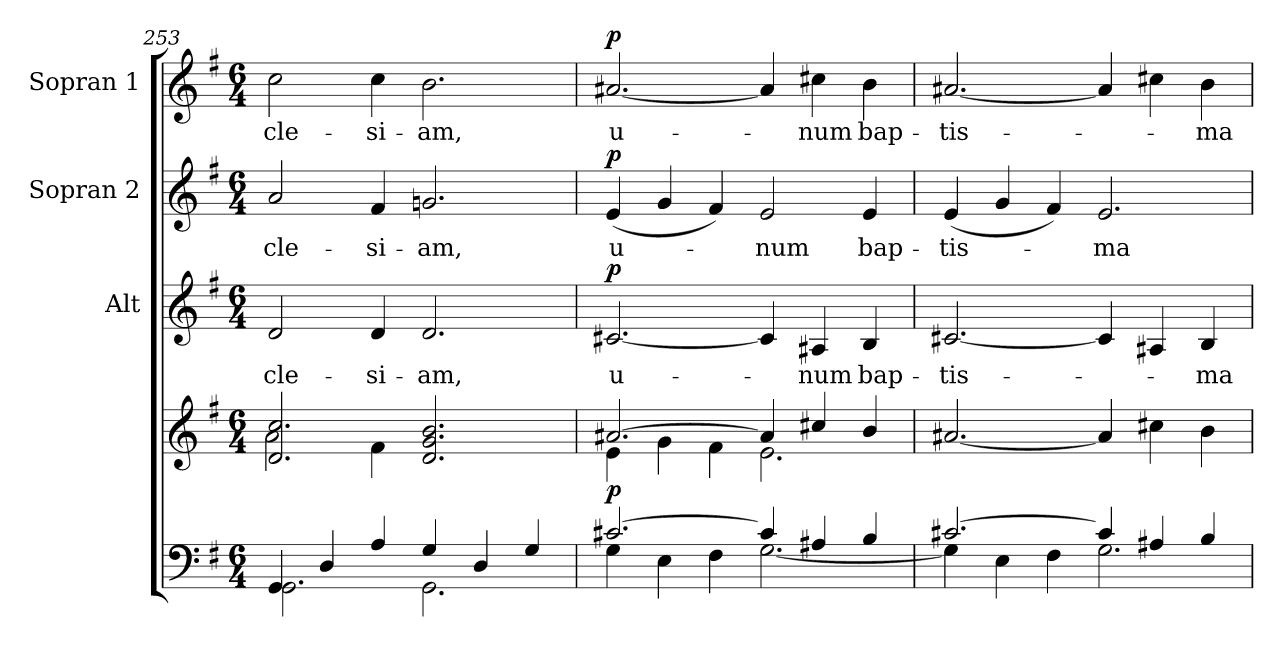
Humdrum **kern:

**kern	**kern	**dynam	**kern	**text	**dynam	**kern	**text	**dynam	**kern	**text	**dynam
*part4	*part4	*part4	*part3	*part3	*part3	*part2	*part2	*part2	*part1	*part1	*part1
*staff5	*staff4	*staff4/5	*staff3	*staff3	*staff3	*staff2	*staff2	*staff2	*staff1	*staff1	*staff1
*	*	*	*I"Alt	*	*	*I"Sopran 2	*	*	*I"Sopran 1	*	*
*	*	*	*I'A.	*	*	*I'S. 2	*	*	*I'S. 1	*	*
*clefF4	*clefG2	*	*clefG2	*	*	*clefG2	*	*	*clefG2	*	*
*k[f#]	*k[f#]	*	*k[f#]	*	*	*k[f#]	*	*	*k[f#]	*	*
*G:	*G:	*	*G:	*	*	*G:	*	*	*G:	*	*
*M6/4	*M6/4	*	*M6/4	*	*	*M6/4	*	*	*M6/4	*	*
=253	=253	=253	=253	=253	=253	=253	=253	=253	=253	=253	=253
*^	*^	*	*	*	*	*	*	*	*	*	*
!	!	!	!	!	!	!LO:LY:b	!	!	!LO:LY:b	!	!	!LO:LY:b	!
4GG/	2.GG\	2.d/ 2.cc/	2a\	.	2d/	-cle-	.	2a/	-cle-	.	2cc\	-cle-	.
4D/	.	.	.	.	.	.	.	.	.	.	.	.	.
!	!	!	!	!	!	!LO:LY:b	!	!	!LO:LY:b	!	!	!LO:LY:b	!
4A/	.	.	4f#\	.	4d/	-si-	.	4f#/	-si-	.	4cc\	-si-	.
!	!	!	!	!	!	!LO:LY:b	!	!	!LO:LY:b	!	!	!LO:LY:b	!
4G/	2.GG\	2.d/ 2.g/ 2.b/	2.ryy	.	2.d/	-am,	.	2.gn/	-am,	.	2.b\	-am,	.
4D/	.	.	.	.	.	.	.	.	.	.	.	.	.
4G/	.	.	.	.	.	.	.	.	.	.	.	.	.
!!LO:LB:g=z
=254	=254	=254	=254	=254	=254	=254	=254	=254	=254	=254	=254	=254	=254
!	!	!	!	!LO:DY:b	!	!LO:LY:b	!LO:DY:a	!	!LO:LY:b	!LO:DY:a	!	!LO:LY:b	!LO:DY:a
[>2.c#X/	4G\	[>2.a#X/	4e\	p	[2.c#X/	u-	p	(<4e/	u-	p	[2.a#X/	u-	p
.	4E\	.	4g\	.	.	.	.	4g/	.	.	.	.	.
.	4F#\	.	4f#\	.	.	.	.	4f#/)	.	.	.	.	.
!	!	!	!	!	!	!	!	!	!LO:LY:b	!	!	!	!
4c#/]	[<2.G\	4a#/]	2.e\	.	4c#/]	.	.	2e/	-num	.	4a#/]	.	.
!	!	!	!	!	!	!LO:LY:b	!	!	!	!	!	!LO:LY:b	!
4A#X/	.	4cc#X/	.	.	4A#X/	-num	.	.	.	.	4cc#X\	-num	.
!	!	!	!	!	!	!LO:LY:b	!	!	!LO:LY:b	!	!	!LO:LY:b	!
4B/	.	4b/	.	.	4B/	bap-	.	4e/	bap-	.	4b\	bap-	.
*	*	*v	*v	*	*	*	*	*	*	*	*	*	*
=255	=255	=255	=255	=255	=255	=255	=255	=255	=255	=255	=255	=255
!	!	!	!	!	!LO:LY:b	!	!	!LO:LY:b	!	!	!LO:LY:b	!
[>2.c#X/	4G\]	[2.a#X/	.	[2.c#X/	-tis-	.	(<4e/	-tis-	.	[2.a#X/	-tis-	.
.	4E\	.	.	.	.	.	4g/	.	.	.	.	.
.	4F#\	.	.	.	.	.	4f#/)	.	.	.	.	.
!	!	!	!	!	!	!	!	!LO:LY:b	!	!	!	!
4c#/]	2.G\	4a#/]	.	4c#/]	.	.	2.e/	-ma	.	4a#/]	.	.
4A#X/	.	4cc#X\	.	4A#X/	.	.	.	.	.	4cc#X\	.	.
!	!	!	!	!	!LO:LY:b	!	!	!	!	!	!LO:LY:b	!
4B/	.	4b\	.	4B/	-ma	.	.	.	.	4b\	-ma	.
*v	*v	*	*	*	*	*	*	*	*	*	*	*
=	=	=	=	=	=	=	=	=	=	=	=
*-	*-	*-	*-	*-	*-	*-	*-	*-	*-	*-	*-
